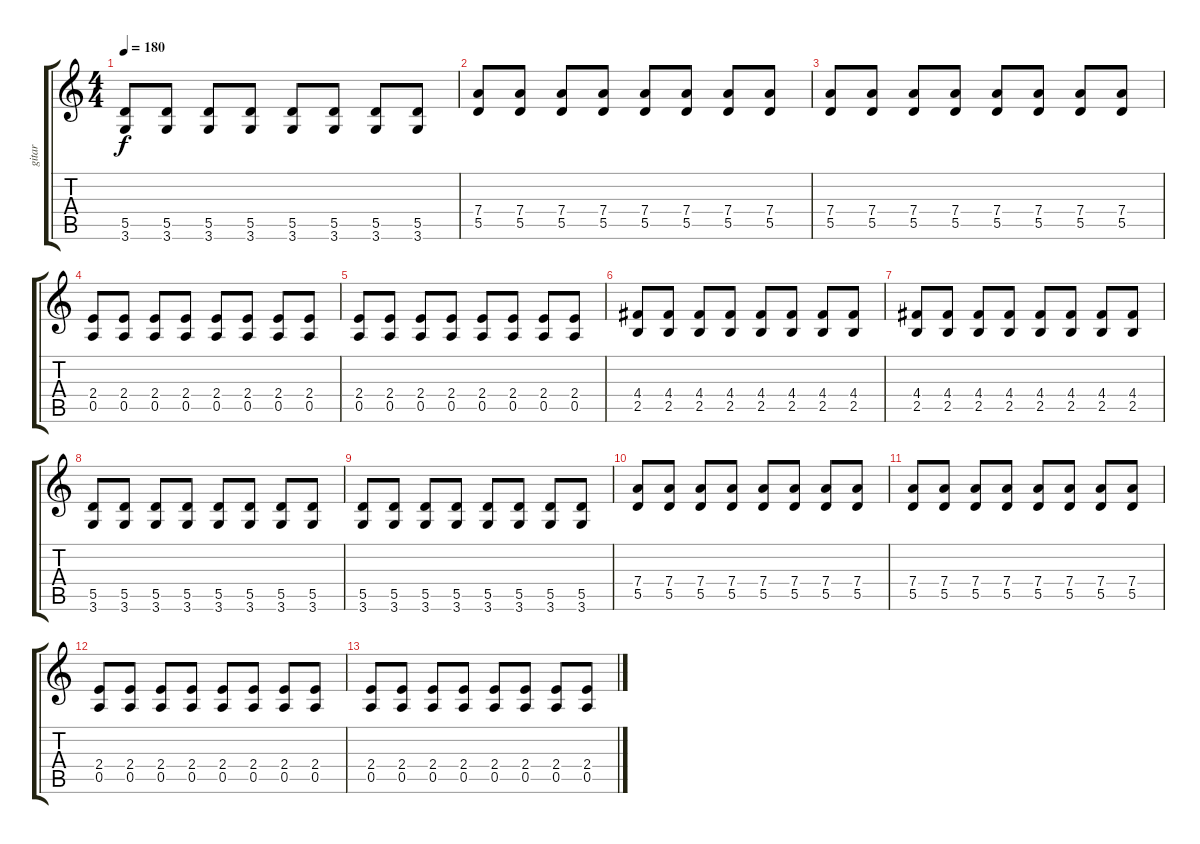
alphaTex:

\track ("gitar" "gitar") {instrument overdrivenguitar}
\staff {score tabs}
\tuning (E4 B3 G3 D3 A2 E2) {hide}
\ts (4 4)
\tempo 180
\clef g2
\ks c
(5.5 3.6).8{dy f} (5.5 3.6).8 (5.5 3.6).8 (5.5 3.6).8 (5.5 3.6).8 (5.5 3.6).8 (5.5 3.6).8 (5.5 3.6).8 |
(7.4 5.5).8 (7.4 5.5).8 (7.4 5.5).8 (7.4 5.5).8 (7.4 5.5).8 (7.4 5.5).8 (7.4 5.5).8 (7.4 5.5).8 |
(7.4 5.5).8 (7.4 5.5).8 (7.4 5.5).8 (7.4 5.5).8 (7.4 5.5).8 (7.4 5.5).8 (7.4 5.5).8 (7.4 5.5).8 |
(2.4 0.5).8 (2.4 0.5).8 (2.4 0.5).8 (2.4 0.5).8 (2.4 0.5).8 (2.4 0.5).8 (2.4 0.5).8 (2.4 0.5).8 |
(2.4 0.5).8 (2.4 0.5).8 (2.4 0.5).8 (2.4 0.5).8 (2.4 0.5).8 (2.4 0.5).8 (2.4 0.5).8 (2.4 0.5).8 |
(4.4 2.5).8{volume 8} (4.4 2.5).8 (4.4 2.5).8 (4.4 2.5).8 (4.4 2.5).8 (4.4 2.5).8 (4.4 2.5).8 (4.4 2.5).8 |
(4.4 2.5).8 (4.4 2.5).8 (4.4 2.5).8 (4.4 2.5).8 (4.4 2.5).8 (4.4 2.5).8 (4.4 2.5).8 (4.4 2.5).8 |
(5.5 3.6).8 (5.5 3.6).8 (5.5 3.6).8 (5.5 3.6).8 (5.5 3.6).8 (5.5 3.6).8 (5.5 3.6).8 (5.5 3.6).8 |
(5.5 3.6).8 (5.5 3.6).8 (5.5 3.6).8 (5.5 3.6).8 (5.5 3.6).8 (5.5 3.6).8 (5.5 3.6).8 (5.5 3.6).8 |
(7.4 5.5).8{volume 1} (7.4 5.5).8 (7.4 5.5).8 (7.4 5.5).8 (7.4 5.5).8 (7.4 5.5).8 (7.4 5.5).8 (7.4 5.5).8 |
(7.4 5.5).8 (7.4 5.5).8 (7.4 5.5).8 (7.4 5.5).8 (7.4 5.5).8 (7.4 5.5).8 (7.4 5.5).8 (7.4 5.5).8 |
(2.4 0.5).8 (2.4 0.5).8 (2.4 0.5).8 (2.4 0.5).8 (2.4 0.5).8 (2.4 0.5).8 (2.4 0.5).8 (2.4 0.5).8 |
(2.4 0.5).8 (2.4 0.5).8 (2.4 0.5).8 (2.4 0.5).8 (2.4 0.5).8 (2.4 0.5).8 (2.4 0.5).8 (2.4 0.5).8
